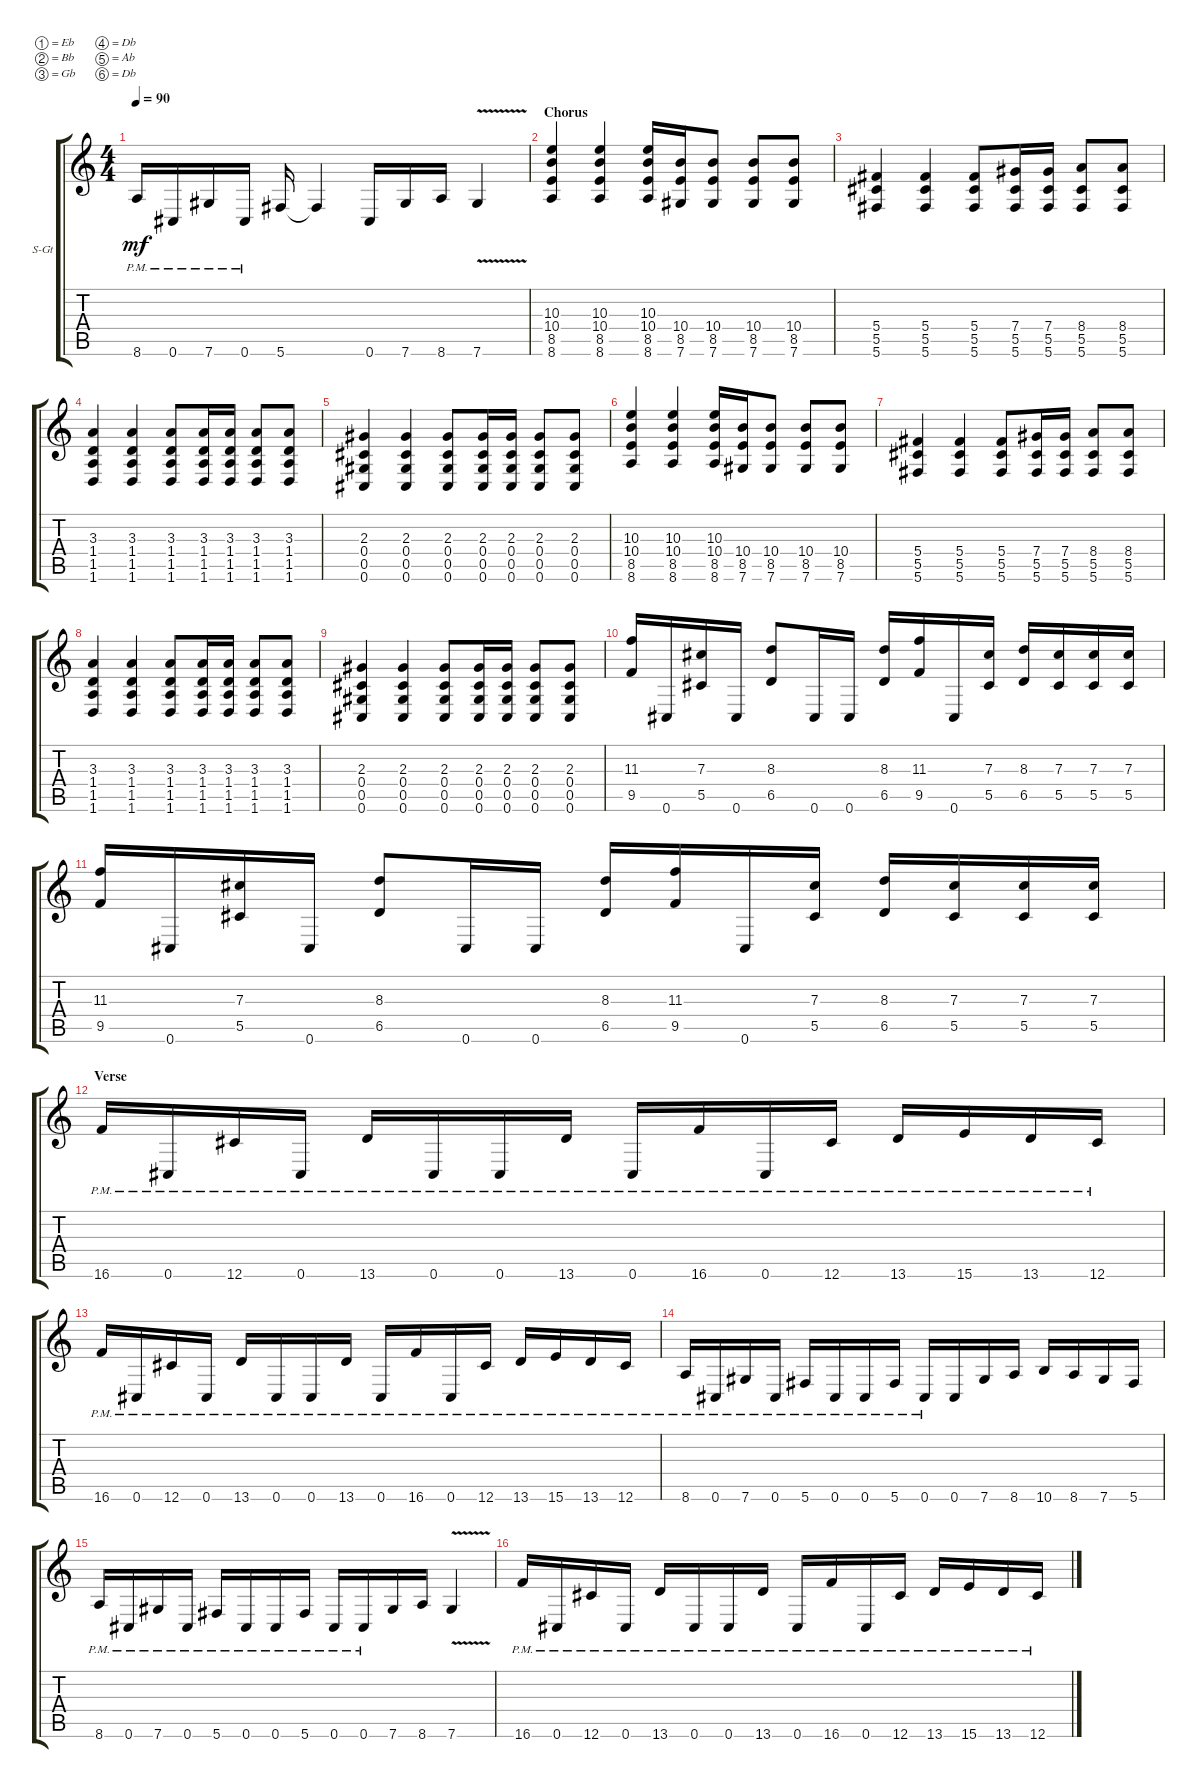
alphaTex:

\defaultSystemsLayout 4
\bracketExtendMode groupsimilarinstruments
\firstSystemTrackNameOrientation horizontal
\otherSystemsTrackNameOrientation horizontal
\track ("Guitar 1" "S-Gt") {instrument acousticguitarsteel}
\staff {score tabs}
\tuning (Eb4 Bb3 Gb3 Db3 Ab2 Db2)
\ts (4 4)
\tempo 90
\clef g2
\ks c
8.6{pm}.16{dy mf} 0.6{pm}.16 7.6{pm}.16 0.6{pm}.16 5.6.16 5.6{t}.4 0.6.16 7.6.16 8.6.16 7.6{v}.4 |
\section ("" "Chorus")
(8.6 8.5 10.4 10.3).4 (8.6 8.5 10.4 10.3).4 (8.6 8.5 10.4 10.3).16 (7.6 8.5 10.4).16 (7.6 8.5 10.4).8 (7.6 8.5 10.4).8 (7.6 8.5 10.4).8 |
(5.4 5.5 5.6).4 (5.4 5.5 5.6).4 (5.4 5.5 5.6).8 (7.4 5.5 5.6).16 (7.4 5.5 5.6).16 (8.4 5.5 5.6).8 (8.4 5.5 5.6).8 |
(1.6 1.5 1.4 3.3).4 (1.6 1.5 1.4 3.3).4 (1.6 1.5 1.4 3.3).8 (1.6 1.5 1.4 3.3).16 (1.6 1.5 1.4 3.3).16 (1.6 1.5 1.4 3.3).8 (1.6 1.5 1.4 3.3).8 |
(2.3 0.4 0.5 0.6).4 (2.3 0.4 0.5 0.6).4 (2.3 0.4 0.5 0.6).8 (2.3 0.4 0.5 0.6).16 (2.3 0.4 0.5 0.6).16 (2.3 0.4 0.5 0.6).8 (2.3 0.4 0.5 0.6).8 |
(8.6 8.5 10.4 10.3).4 (8.6 8.5 10.4 10.3).4 (8.6 8.5 10.4 10.3).16 (7.6 8.5 10.4).16 (7.6 8.5 10.4).8 (7.6 8.5 10.4).8 (7.6 8.5 10.4).8 |
(5.4 5.5 5.6).4 (5.4 5.5 5.6).4 (5.4 5.5 5.6).8 (7.4 5.5 5.6).16 (7.4 5.5 5.6).16 (8.4 5.5 5.6).8 (8.4 5.5 5.6).8 |
(1.6 1.5 1.4 3.3).4 (1.6 1.5 1.4 3.3).4 (1.6 1.5 1.4 3.3).8 (1.6 1.5 1.4 3.3).16 (1.6 1.5 1.4 3.3).16 (1.6 1.5 1.4 3.3).8 (1.6 1.5 1.4 3.3).8 |
(2.3 0.4 0.5 0.6).4 (2.3 0.4 0.5 0.6).4 (2.3 0.4 0.5 0.6).8 (2.3 0.4 0.5 0.6).16 (2.3 0.4 0.5 0.6).16 (2.3 0.4 0.5 0.6).8 (2.3 0.4 0.5 0.6).8 |
(9.5 11.3).16 0.6.16 (5.5 7.3).16 0.6.16 (6.5 8.3).8 0.6.16 0.6.16 (6.5 8.3).16 (9.5 11.3).16 0.6.16 (5.5 7.3).16 (6.5 8.3).16 (5.5 7.3).16 (5.5 7.3).16 (5.5 7.3).16 |
(9.5 11.3).16 0.6.16 (5.5 7.3).16 0.6.16 (6.5 8.3).8 0.6.16 0.6.16 (6.5 8.3).16 (9.5 11.3).16 0.6.16 (5.5 7.3).16 (6.5 8.3).16 (5.5 7.3).16 (5.5 7.3).16 (5.5 7.3).16 |
\section ("" "Verse")
16.6{pm}.16 0.6{pm}.16 12.6{pm}.16 0.6{pm}.16 13.6{pm}.16 0.6{pm}.16 0.6{pm}.16 13.6{pm}.16 0.6{pm}.16 16.6{pm}.16 0.6{pm}.16 12.6{pm}.16 13.6{pm}.16 15.6{pm}.16 13.6{pm}.16 12.6{pm}.16 |
16.6{pm}.16 0.6{pm}.16 12.6{pm}.16 0.6{pm}.16 13.6{pm}.16 0.6{pm}.16 0.6{pm}.16 13.6{pm}.16 0.6{pm}.16 16.6{pm}.16 0.6{pm}.16 12.6{pm}.16 13.6{pm}.16 15.6{pm}.16 13.6{pm}.16 12.6{pm}.16 |
8.6{pm}.16 0.6{pm}.16 7.6{pm}.16 0.6{pm}.16 5.6{pm}.16 0.6{pm}.16 0.6{pm}.16 5.6{pm}.16 0.6{pm}.16 0.6.16 7.6.16 8.6.16 10.6.16 8.6.16 7.6.16 5.6.16 |
8.6{pm}.16 0.6{pm}.16 7.6{pm}.16 0.6{pm}.16 5.6{pm}.16 0.6{pm}.16 0.6{pm}.16 5.6{pm}.16 0.6{pm}.16 0.6{pm}.16 7.6.16 8.6.16 7.6{v}.4 |
16.6{pm}.16 0.6{pm}.16 12.6{pm}.16 0.6{pm}.16 13.6{pm}.16 0.6{pm}.16 0.6{pm}.16 13.6{pm}.16 0.6{pm}.16 16.6{pm}.16 0.6{pm}.16 12.6{pm}.16 13.6{pm}.16 15.6{pm}.16 13.6{pm}.16 12.6{pm}.16
